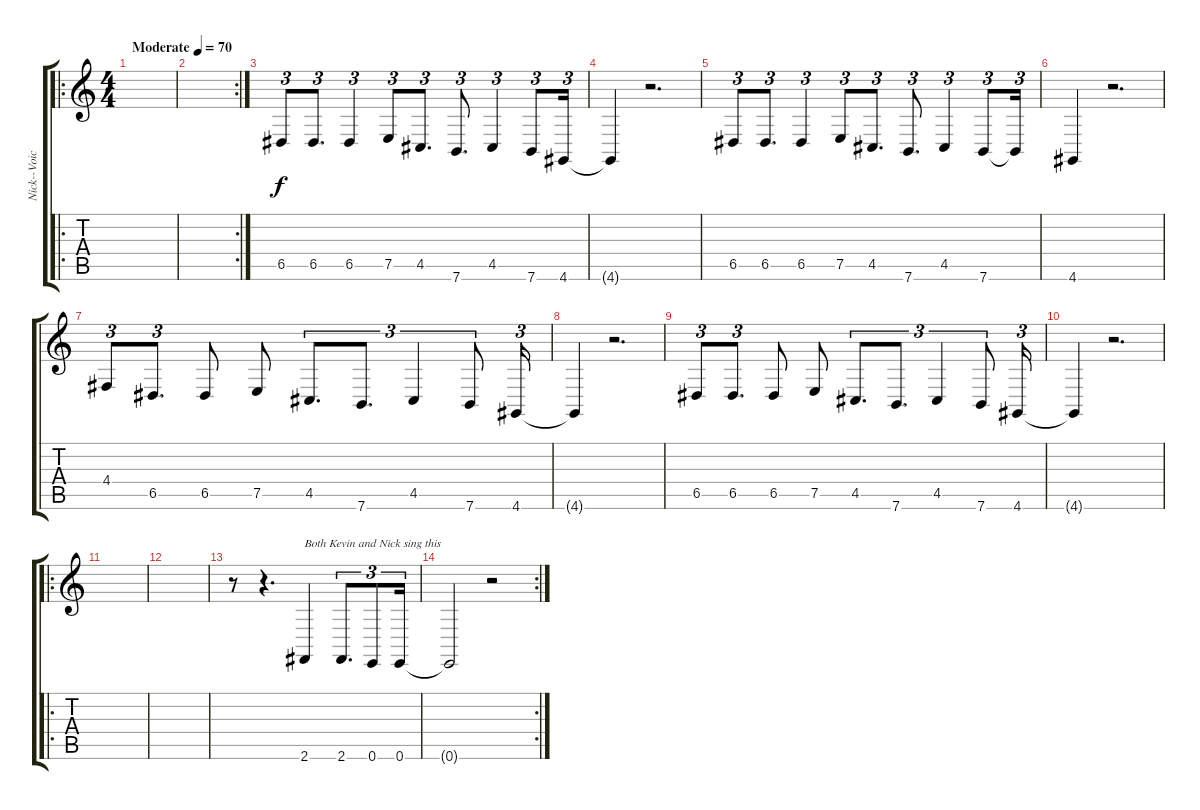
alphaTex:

\track ("Nick--Voice" "Nick--Voic") {instrument tenorsax}
\staff {score tabs}
\tuning (E4 B3 G3 D3 A2 E2) {hide}
\ro
\ts (4 4)
\tempo (70 "Moderate")
\clef g2
\ks c
|
\rc 2
|
6.5.8{tu (3 2)} 6.5.8{d tu (3 2)} 6.5.4{tu (3 2)} 7.5.8{tu (3 2)} 4.5.8{d tu (3 2)} 7.6.8{d tu (3 2)} 4.5.4{tu (3 2)} 7.6.8{tu (3 2)} 4.6.16{tu (3 2)} |
4.6{t}.4 r.2{d} |
6.5.8{tu (3 2)} 6.5.8{d tu (3 2)} 6.5.4{tu (3 2)} 7.5.8{tu (3 2)} 4.5.8{d tu (3 2)} 7.6.8{d tu (3 2)} 4.5.4{tu (3 2)} 7.6.8{tu (3 2)} 7.6{t}.16{tu (3 2)} |
4.6.4 r.2{d} |
4.4.8{tu (3 2)} 6.5.8{d tu (3 2)} 6.5.8 7.5.8 4.5.8{d tu (3 2)} 7.6.8{d tu (3 2)} 4.5.4{tu (3 2)} 7.6.8{tu (3 2)} 4.6.16{tu (3 2)} |
4.6{t}.4 r.2{d} |
6.5.8{tu (3 2)} 6.5.8{d tu (3 2)} 6.5.8 7.5.8 4.5.8{d tu (3 2)} 7.6.8{d tu (3 2)} 4.5.4{tu (3 2)} 7.6.8{tu (3 2)} 4.6.16{tu (3 2)} |
4.6{t}.4 r.2{d} |
\ro
|
|
r.8 r.4{d} 2.6.4{txt "Both Kevin and Nick sing this"} 2.6.8{d tu (3 2)} 0.6.8{tu (3 2)} 0.6.16{tu (3 2)} |
\rc 2
0.6{t}.2 r.2
